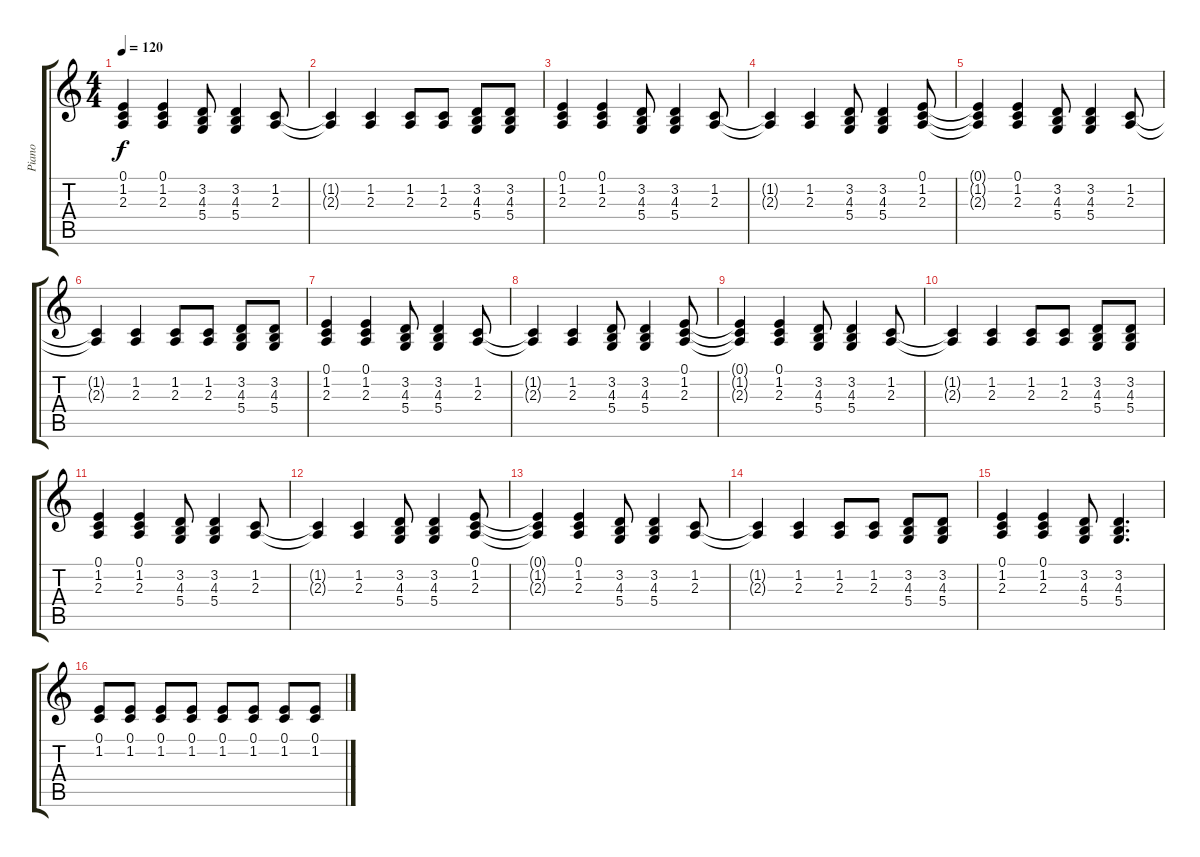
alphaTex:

\track ("Piano" "Piano") {instrument brightacousticpiano}
\staff {score tabs}
\tuning (E4 B3 G3 D3 A2 E2) {hide}
\ts (4 4)
\tempo 120
\clef g2
\ks c
(0.1{t} 1.2{t} 2.3{t}).4{dy f} (0.1 1.2 2.3).4 (3.2 4.3 5.4).8 (3.2 4.3 5.4).4 (1.2 2.3).8 |
(1.2{t} 2.3{t}).4 (1.2 2.3).4 (1.2 2.3).8 (1.2 2.3).8 (3.2 4.3 5.4).8 (3.2 4.3 5.4).8 |
(0.1 1.2 2.3).4 (0.1 1.2 2.3).4 (3.2 4.3 5.4).8 (3.2 4.3 5.4).4 (1.2 2.3).8 |
(1.2{t} 2.3{t}).4 (1.2 2.3).4 (3.2 4.3 5.4).8 (3.2 4.3 5.4).4 (0.1 1.2 2.3).8 |
(0.1{t} 1.2{t} 2.3{t}).4 (0.1 1.2 2.3).4 (3.2 4.3 5.4).8 (3.2 4.3 5.4).4 (1.2 2.3).8 |
(1.2{t} 2.3{t}).4 (1.2 2.3).4 (1.2 2.3).8 (1.2 2.3).8 (3.2 4.3 5.4).8 (3.2 4.3 5.4).8 |
(0.1 1.2 2.3).4 (0.1 1.2 2.3).4 (3.2 4.3 5.4).8 (3.2 4.3 5.4).4 (1.2 2.3).8 |
(1.2{t} 2.3{t}).4 (1.2 2.3).4 (3.2 4.3 5.4).8 (3.2 4.3 5.4).4 (0.1 1.2 2.3).8 |
(0.1{t} 1.2{t} 2.3{t}).4 (0.1 1.2 2.3).4 (3.2 4.3 5.4).8 (3.2 4.3 5.4).4 (1.2 2.3).8 |
(1.2{t} 2.3{t}).4 (1.2 2.3).4 (1.2 2.3).8 (1.2 2.3).8 (3.2 4.3 5.4).8 (3.2 4.3 5.4).8 |
(0.1 1.2 2.3).4 (0.1 1.2 2.3).4 (3.2 4.3 5.4).8 (3.2 4.3 5.4).4 (1.2 2.3).8 |
(1.2{t} 2.3{t}).4 (1.2 2.3).4 (3.2 4.3 5.4).8 (3.2 4.3 5.4).4 (0.1 1.2 2.3).8 |
(0.1{t} 1.2{t} 2.3{t}).4 (0.1 1.2 2.3).4 (3.2 4.3 5.4).8 (3.2 4.3 5.4).4 (1.2 2.3).8 |
(1.2{t} 2.3{t}).4 (1.2 2.3).4 (1.2 2.3).8 (1.2 2.3).8 (3.2 4.3 5.4).8 (3.2 4.3 5.4).8 |
(0.1 1.2 2.3).4 (0.1 1.2 2.3).4 (3.2 4.3 5.4).8 (3.2 4.3 5.4).4{d} |
(0.1 1.2).8 (0.1 1.2).8 (0.1 1.2).8 (0.1 1.2).8 (0.1 1.2).8 (0.1 1.2).8 (0.1 1.2).8 (0.1 1.2).8
